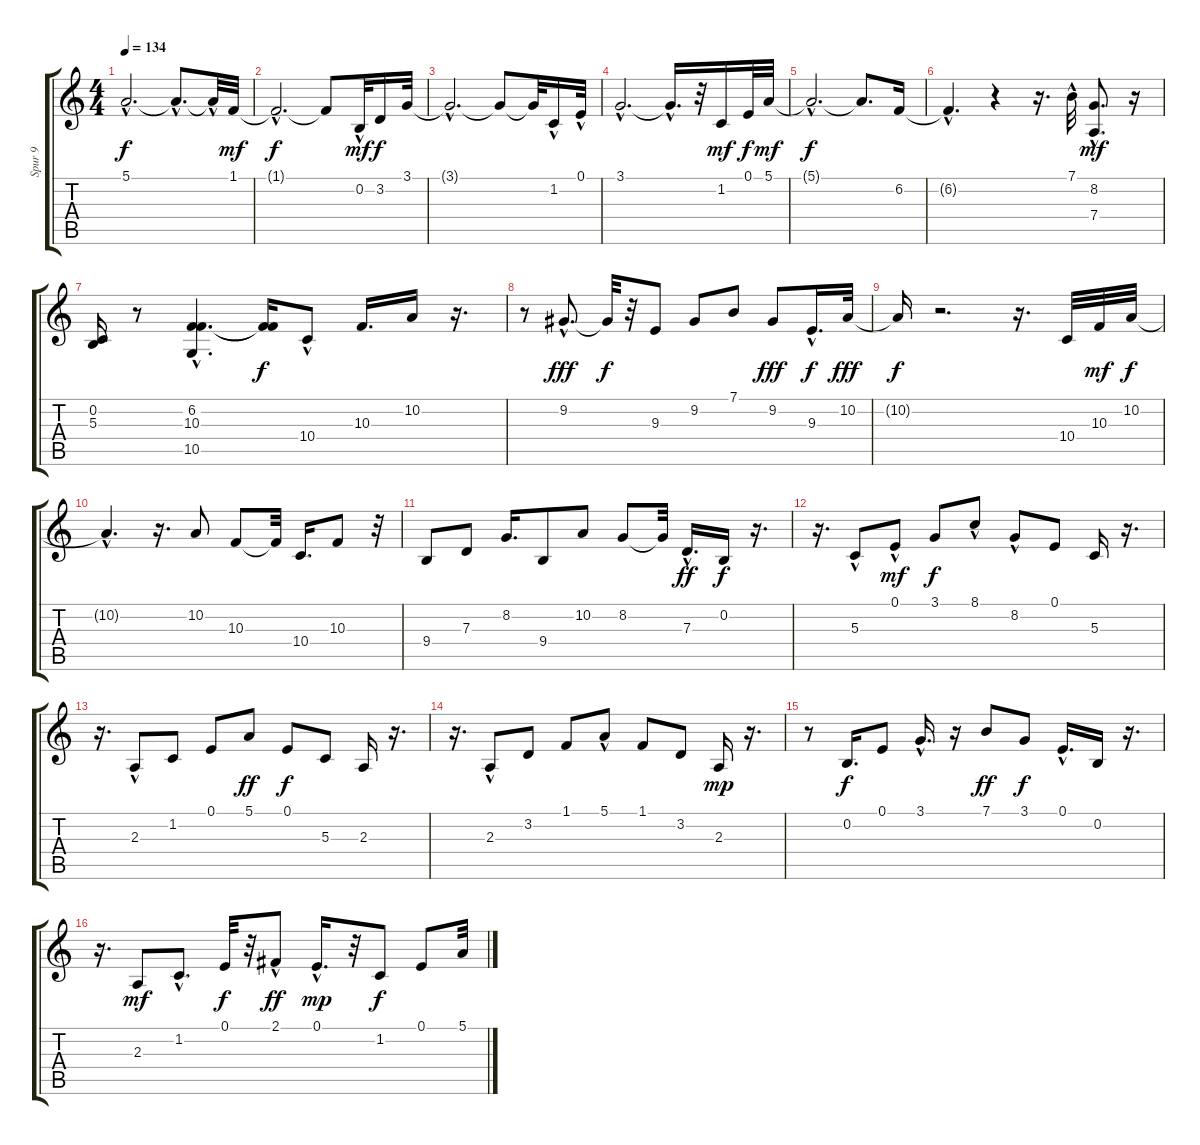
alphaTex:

\track ("Spur 9" "Spur 9") {instrument electricpiano1}
\staff {score tabs}
\tuning (E4 B3 G3 D3 A2 E2) {hide}
\ts (4 4)
\tempo 134
\clef g2
\ks c
5.1{hac t}.2{d dy f} 5.1{hac t}.8{d} 5.1{hac t}.32 1.1.32{dy mf} |
1.1{hac t}.2{d dy f} 1.1{t}.8 0.2{hac}.32{dy mf} 3.2.16{dy f} 3.1.32 |
3.1{hac t}.2{d} 3.1{t}.8 3.1{t}.32 1.2{hac}.16 0.1{hac}.32 |
3.1{hac}.2{d} 3.1{hac t}.16{d} r.32 1.2.16{dy mf} 0.1.32{dy f} 5.1.32{dy mf} |
5.1{hac t}.2{d dy f} 5.1{t}.8{d} 6.2.16 |
6.2{hac t}.4{d} r.4 r.16{d} 7.1{hac}.32 (8.2{hac} 7.4{hac}).8{d dy mf} r.16 |
(0.2 5.3).16 r.8 (6.2{hac} 10.3{hac} 10.5).4{d} (6.2{t} 10.3{t}).16{dy f} 10.4{hac}.8 10.3.16{d} 10.2.16 r.16{d} |
r.8 9.2{hac}.8{d dy fff} 9.2{t}.32{dy f} r.32 9.3.8 9.2.8 7.1.8 9.2.8{dy fff} 9.3{hac}.16{d dy f} 10.2.32{dy fff} |
10.2{t}.16{dy f} r.2{d} r.16{d} 10.4.32 10.3.32{dy mf} 10.2.32{dy f} |
10.2{hac t}.4{d} r.16{d} 10.2.8 10.3.8 10.3{t}.32 10.4.16{d} 10.3.8 r.32 |
9.4.8 7.3.8 8.2.16{d} 9.4.8 10.2.8 8.2.8 8.2{t}.32 7.3{hac}.16{d dy ff} 0.2.16{dy f} r.16{d} |
r.16{d} 5.3{hac}.8 0.1{hac}.8{dy mf} 3.1.8{dy f} 8.1{hac}.8 8.2{hac}.8 0.1.8 5.3.16 r.16{d} |
r.16{d} 2.3{hac}.8 1.2.8 0.1.8 5.1.8{dy ff} 0.1.8{dy f} 5.3.8 2.3.16 r.16{d} |
r.16{d} 2.3{hac}.8 3.2.8 1.1.8 5.1{hac}.8 1.1.8 3.2.8 2.3.16{dy mp} r.16{d} |
r.8 0.2.16{d dy f} 0.1.8 3.1{hac}.16{d} r.16 7.1.8{dy ff} 3.1.8{dy f} 0.1{hac}.16{d} 0.2.16 r.16{d} |
r.16{d} 2.3.8{dy mf} 1.2{hac}.8{d} 0.1.32{dy f} r.32 2.1{hac}.8{dy ff} 0.1{hac}.16{d dy mp} r.32 1.2.8{dy f} 0.1.8 5.1.32
